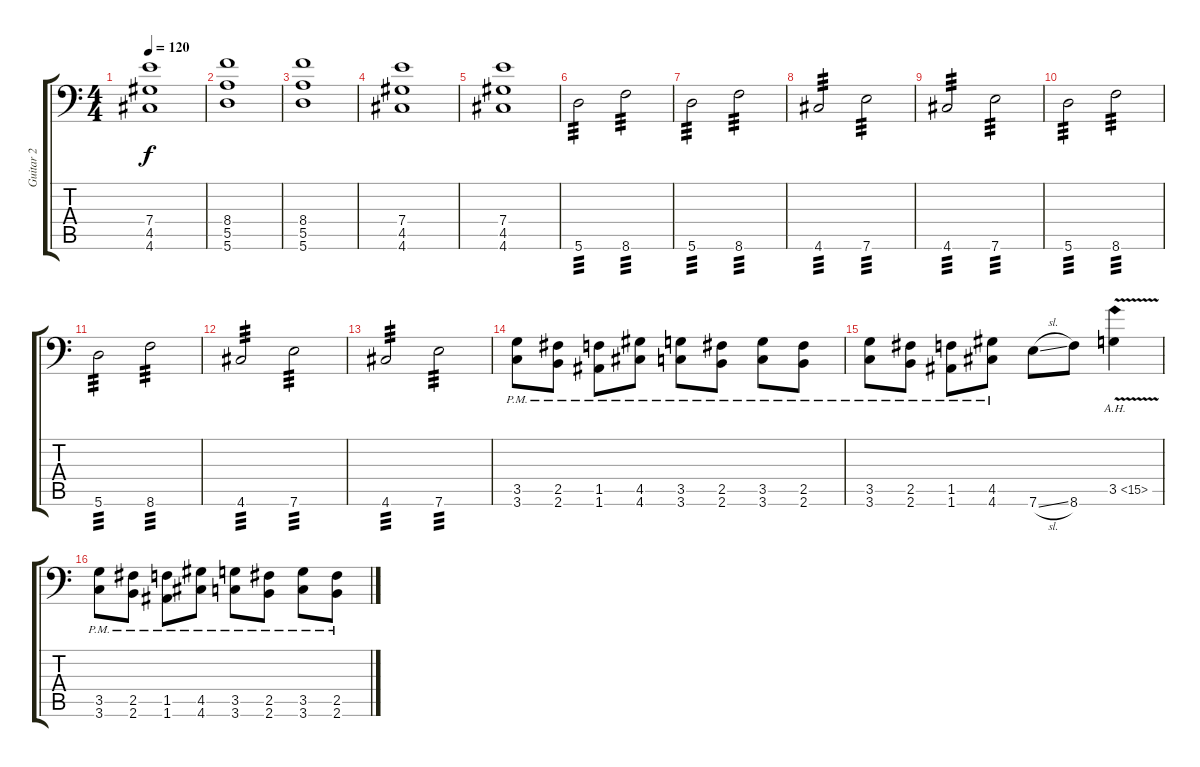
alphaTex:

\track ("Guitar 2" "Guitar 2") {instrument overdrivenguitar}
\staff {score tabs}
\tuning (B3 Gb3 D3 A2 E2 A1) {hide}
\ts (4 4)
\tempo 120
\clef f4
\ks c
(7.4 4.5 4.6).1{dy f} |
(8.4 5.5 5.6).1 |
(8.4 5.5 5.6).1 |
(7.4 4.5 4.6).1 |
(7.4 4.5 4.6).1 |
5.6.2{tp 3} 8.6.2{tp 3} |
5.6.2{tp 3} 8.6.2{tp 3} |
4.6.2{tp 3} 7.6.2{tp 3} |
4.6.2{tp 3} 7.6.2{tp 3} |
5.6.2{tp 3} 8.6.2{tp 3} |
5.6.2{tp 3} 8.6.2{tp 3} |
4.6.2{tp 3} 7.6.2{tp 3} |
4.6.2{tp 3} 7.6.2{tp 3} |
(3.5{pm} 3.6{pm}).8 (2.5{pm} 2.6{pm}).8 (1.5{pm} 1.6{pm}).8 (4.5{pm} 4.6{pm}).8 (3.5{pm} 3.6{pm}).8 (2.5{pm} 2.6{pm}).8 (3.5{pm} 3.6{pm}).8 (2.5{pm} 2.6{pm}).8 |
(3.5{pm} 3.6{pm}).8 (2.5{pm} 2.6{pm}).8 (1.5{pm} 1.6{pm}).8 (4.5{pm} 4.6{pm}).8 7.6{sl}.8 8.6.8 3.5{ah 12 v}.4 |
(3.5{pm} 3.6{pm}).8 (2.5{pm} 2.6{pm}).8 (1.5{pm} 1.6{pm}).8 (4.5{pm} 4.6{pm}).8 (3.5{pm} 3.6{pm}).8 (2.5{pm} 2.6{pm}).8 (3.5{pm} 3.6{pm}).8 (2.5{pm} 2.6{pm}).8
